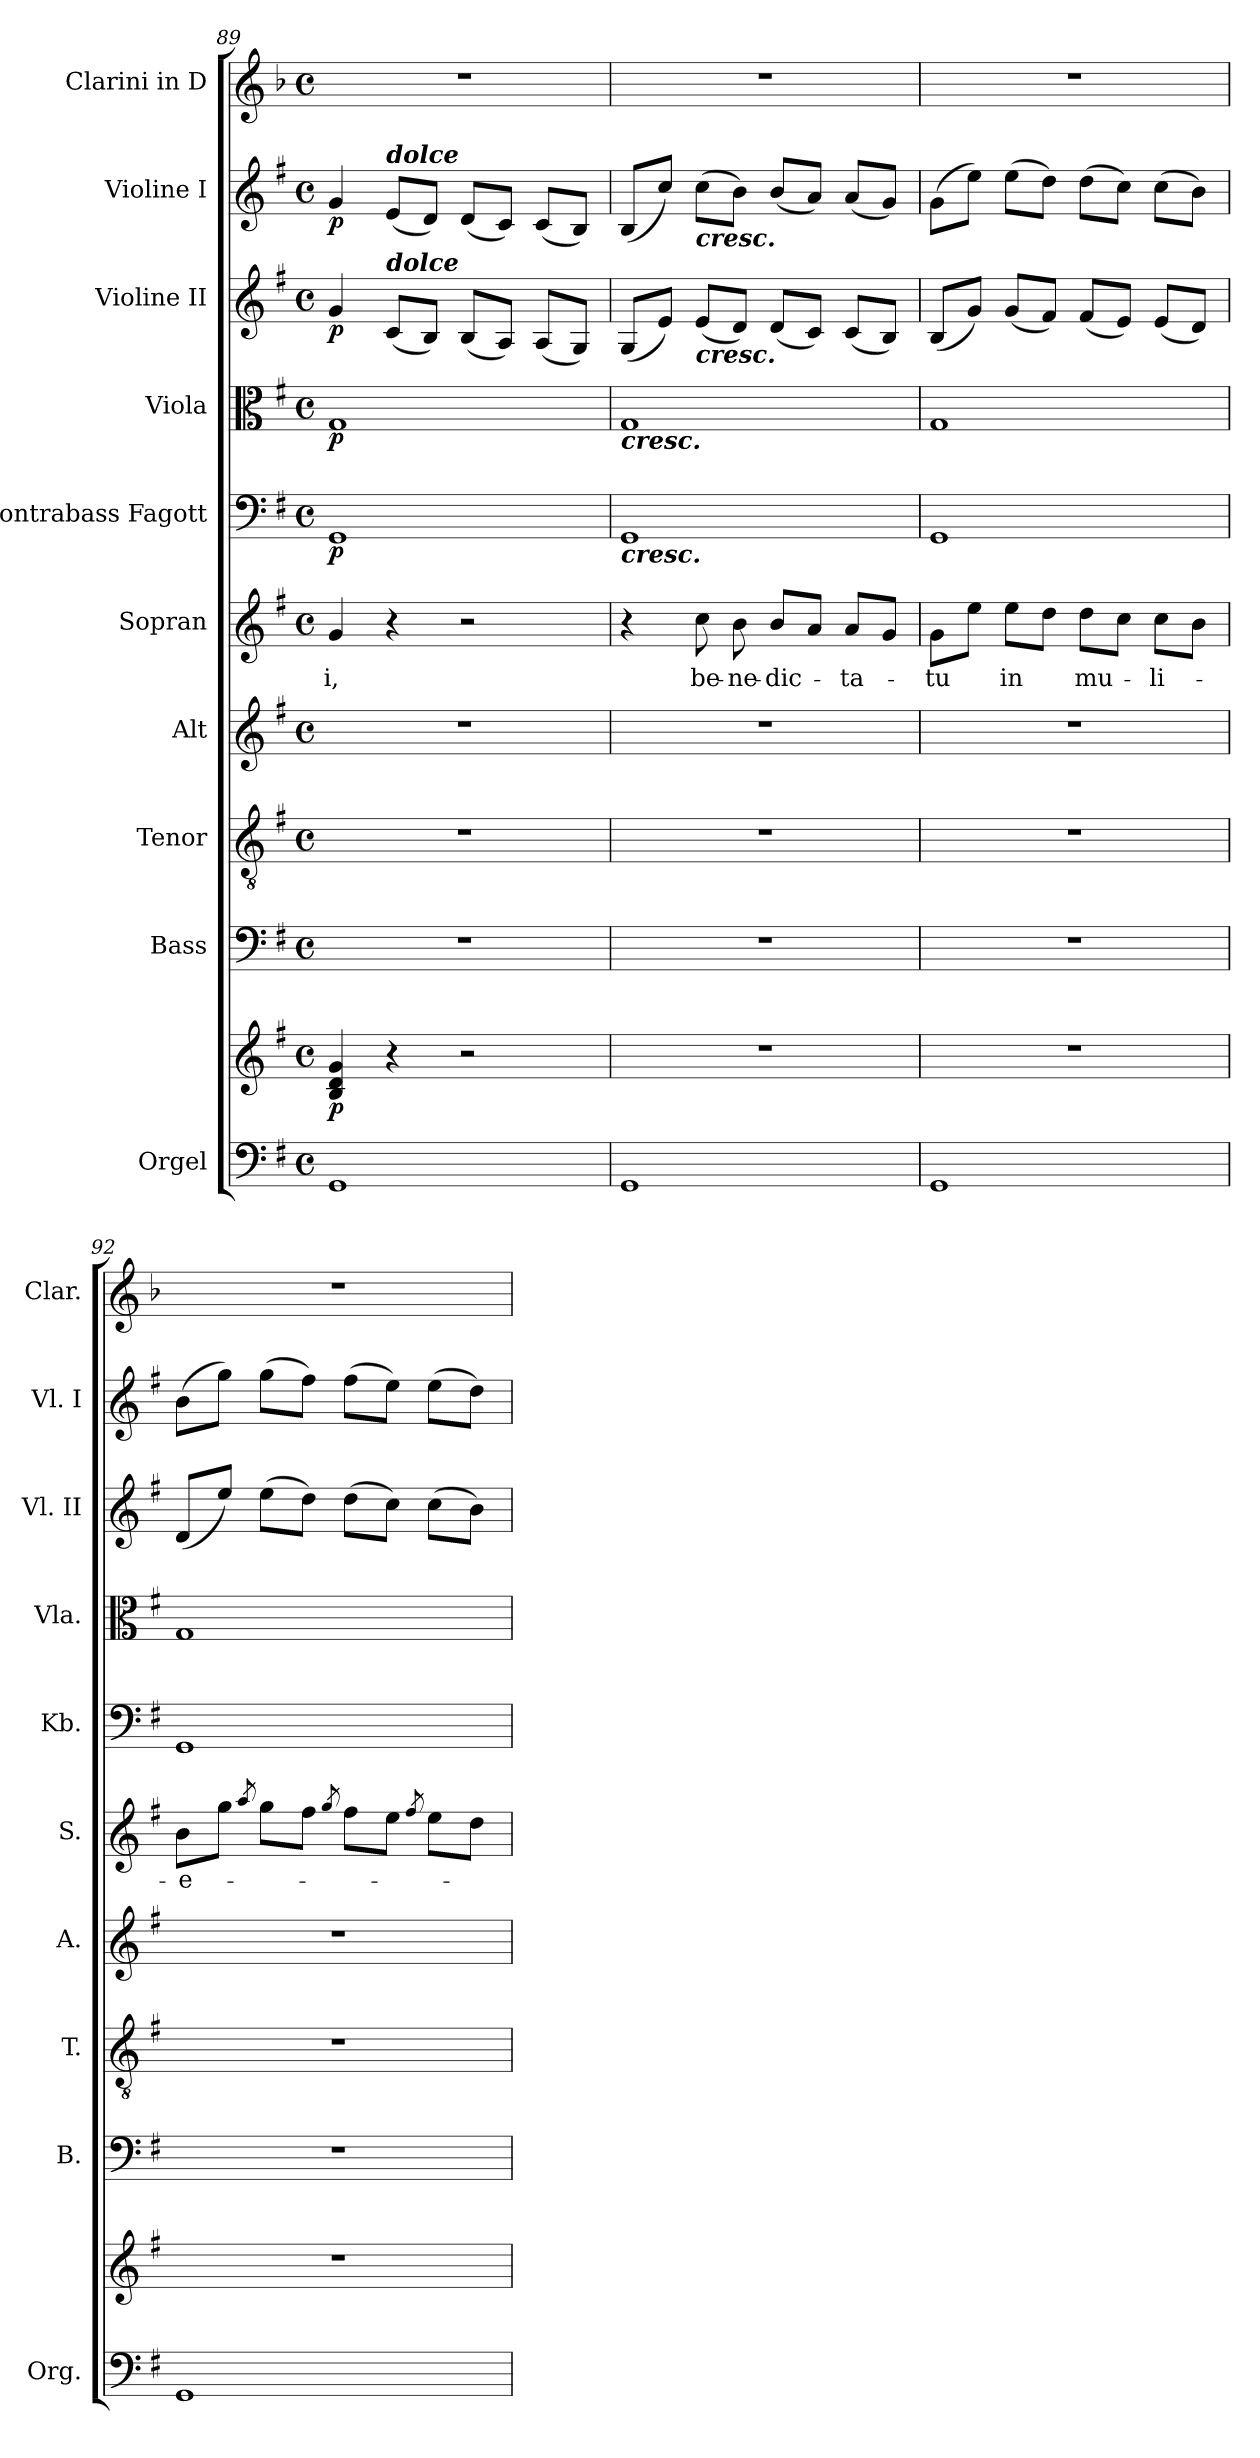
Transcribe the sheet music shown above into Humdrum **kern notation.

**kern	**kern	**dynam	**kern	**kern	**kern	**kern	**text	**kern	**dynam	**kern	**dynam	**kern	**dynam	**kern	**dynam	**kern
*part10	*part10	*part10	*part9	*part8	*part7	*part6	*part6	*part5	*part5	*part4	*part4	*part3	*part3	*part2	*part2	*part1
*staff11	*staff10	*staff10/11	*staff9	*staff8	*staff7	*staff6	*staff6	*staff5	*staff5	*staff4	*staff4	*staff3	*staff3	*staff2	*staff2	*staff1
*I"Orgel	*	*	*I"Bass	*I"Tenor	*I"Alt	*I"Sopran	*	*I"Kontrabass Fagott	*	*I"Viola	*	*I"Violine II	*	*I"Violine I	*	*I"Clarini in D
*I'Org.	*	*	*I'B.	*I'T.	*I'A.	*I'S.	*	*I'Kb.	*	*I'Vla.	*	*I'Vl. II	*	*I'Vl. I	*	*I'Clar.
!!LO:PB:g=z
*clefF4	*clefG2	*	*clefF4	*clefGv2	*clefG2	*clefG2	*	*clefF4	*	*clefC3	*	*clefG2	*	*clefG2	*	*clefG2
*	*	*	*	*	*	*	*	*ITrd7c12	*	*	*	*	*	*	*	*ITrd-1c-2
*k[f#]	*k[f#]	*	*k[f#]	*k[f#]	*k[f#]	*k[f#]	*	*k[f#]	*	*k[f#]	*	*k[f#]	*	*k[f#]	*	*k[f#]
*G:	*G:	*	*G:	*G:	*G:	*G:	*	*G:	*	*G:	*	*G:	*	*G:	*	*G:
*M4/4	*M4/4	*	*M4/4	*M4/4	*M4/4	*M4/4	*	*M4/4	*	*M4/4	*	*M4/4	*	*M4/4	*	*M4/4
*met(c)	*met(c)	*	*met(c)	*met(c)	*met(c)	*met(c)	*	*met(c)	*	*met(c)	*	*met(c)	*	*met(c)	*	*met(c)
=89	=89	=89	=89	=89	=89	=89	=89	=89	=89	=89	=89	=89	=89	=89	=89	=89
!	!	!LO:DY:b	!	!	!	!	!LO:LY:b	!	!LO:DY:b	!	!LO:DY:b	!	!LO:DY:b	!	!LO:DY:b	!
1GG	4B/ 4d/ 4g/	p	1r	1r	1r	4g/	-i,	1GGG	p	1G	p	4g/	p	4g/	p	1r
!	!	!	!	!	!	!	!	!	!	!	!	!	!	!LO:TX:a:Bi:t=dolce	!	!
!	!	!	!	!	!	!	!	!	!	!	!	!LO:TX:a:Bi:t=dolce	!	!	!	!
.	4r	.	.	.	.	4r	.	.	.	.	.	(<8c/L	.	(<8e/L	.	.
.	.	.	.	.	.	.	.	.	.	.	.	8B/J)	.	8d/J)	.	.
.	2r	.	.	.	.	2r	.	.	.	.	.	(<8B/L	.	(<8d/L	.	.
.	.	.	.	.	.	.	.	.	.	.	.	8A/J)	.	8c/J)	.	.
.	.	.	.	.	.	.	.	.	.	.	.	(<8A/L	.	(<8c/L	.	.
.	.	.	.	.	.	.	.	.	.	.	.	8G/J)	.	8B/J)	.	.
=90	=90	=90	=90	=90	=90	=90	=90	=90	=90	=90	=90	=90	=90	=90	=90	=90
!	!	!	!	!	!	!	!	!	!	!LO:TX:b:Bi:t=cresc.	!	!	!	!	!	!
!	!	!	!	!	!	!	!	!LO:TX:b:Bi:t=cresc.	!	!	!	!	!	!	!	!
1GG	1r	.	1r	1r	1r	4r	.	1GGG	.	1G	.	(<8G/L	.	(<8B/L	.	1r
.	.	.	.	.	.	.	.	.	.	.	.	8e/J)	.	8cc/J)	.	.
!	!	!	!	!	!	!	!	!	!	!	!	!	!	!LO:TX:b:Bi:t=cresc.	!	!
!	!	!	!	!	!	!	!	!	!	!	!	!LO:TX:b:Bi:t=cresc.	!	!	!	!
!	!	!	!	!	!	!	!LO:LY:b	!	!	!	!	!	!	!	!	!
.	.	.	.	.	.	8cc\	be-	.	.	.	.	(<8e/L	.	(>8cc\L	.	.
!	!	!	!	!	!	!	!LO:LY:b	!	!	!	!	!	!	!	!	!
.	.	.	.	.	.	8b\	-ne-	.	.	.	.	8d/J)	.	8b\J)	.	.
!	!	!	!	!	!	!	!LO:LY:b	!	!	!	!	!	!	!	!	!
.	.	.	.	.	.	8b/L	-dic-	.	.	.	.	(<8d/L	.	(<8b/L	.	.
.	.	.	.	.	.	8a/J	.	.	.	.	.	8c/J)	.	8a/J)	.	.
!	!	!	!	!	!	!	!LO:LY:b	!	!	!	!	!	!	!	!	!
.	.	.	.	.	.	8a/L	-ta-	.	.	.	.	(<8c/L	.	(<8a/L	.	.
.	.	.	.	.	.	8g/J	.	.	.	.	.	8B/J)	.	8g/J)	.	.
=91	=91	=91	=91	=91	=91	=91	=91	=91	=91	=91	=91	=91	=91	=91	=91	=91
!	!	!	!	!	!	!	!LO:LY:b	!	!	!	!	!	!	!	!	!
1GG	1r	.	1r	1r	1r	8g\L	-tu	1GGG	.	1G	.	(<8B/L	.	(>8g\L	.	1r
.	.	.	.	.	.	8ee\J	.	.	.	.	.	8g/J)	.	8ee\J)	.	.
!	!	!	!	!	!	!	!LO:LY:b	!	!	!	!	!	!	!	!	!
.	.	.	.	.	.	8ee\L	in	.	.	.	.	(<8g/L	.	(>8ee\L	.	.
.	.	.	.	.	.	8dd\J	.	.	.	.	.	8f#/J)	.	8dd\J)	.	.
!	!	!	!	!	!	!	!LO:LY:b	!	!	!	!	!	!	!	!	!
.	.	.	.	.	.	8dd\L	mu-	.	.	.	.	(<8f#/L	.	(>8dd\L	.	.
.	.	.	.	.	.	8cc\J	.	.	.	.	.	8e/J)	.	8cc\J)	.	.
!	!	!	!	!	!	!	!LO:LY:b	!	!	!	!	!	!	!	!	!
.	.	.	.	.	.	8cc\L	-li-	.	.	.	.	(<8e/L	.	(>8cc\L	.	.
.	.	.	.	.	.	8b\J	.	.	.	.	.	8d/J)	.	8b\J)	.	.
=92	=92	=92	=92	=92	=92	=92	=92	=92	=92	=92	=92	=92	=92	=92	=92	=92
!	!	!	!	!	!	!	!LO:LY:b	!	!	!	!	!	!	!	!	!
1GG	1r	.	1r	1r	1r	8b\L	-e-	1GGG	.	1G	.	(<8d/L	.	(>8b\L	.	1r
.	.	.	.	.	.	8gg\J	.	.	.	.	.	8ee/J)	.	8gg\J)	.	.
.	.	.	.	.	.	8qaa/	.	.	.	.	.	.	.	.	.	.
.	.	.	.	.	.	8gg\L	.	.	.	.	.	(>8ee\L	.	(>8gg\L	.	.
.	.	.	.	.	.	8ff#\J	.	.	.	.	.	8dd\J)	.	8ff#\J)	.	.
.	.	.	.	.	.	8qgg/	.	.	.	.	.	.	.	.	.	.
.	.	.	.	.	.	8ff#\L	.	.	.	.	.	(>8dd\L	.	(>8ff#\L	.	.
.	.	.	.	.	.	8ee\J	.	.	.	.	.	8cc\J)	.	8ee\J)	.	.
.	.	.	.	.	.	8qff#/	.	.	.	.	.	.	.	.	.	.
.	.	.	.	.	.	8ee\L	.	.	.	.	.	(>8cc\L	.	(>8ee\L	.	.
.	.	.	.	.	.	8dd\J	.	.	.	.	.	8b\J)	.	8dd\J)	.	.
=	=	=	=	=	=	=	=	=	=	=	=	=	=	=	=	=
*-	*-	*-	*-	*-	*-	*-	*-	*-	*-	*-	*-	*-	*-	*-	*-	*-
